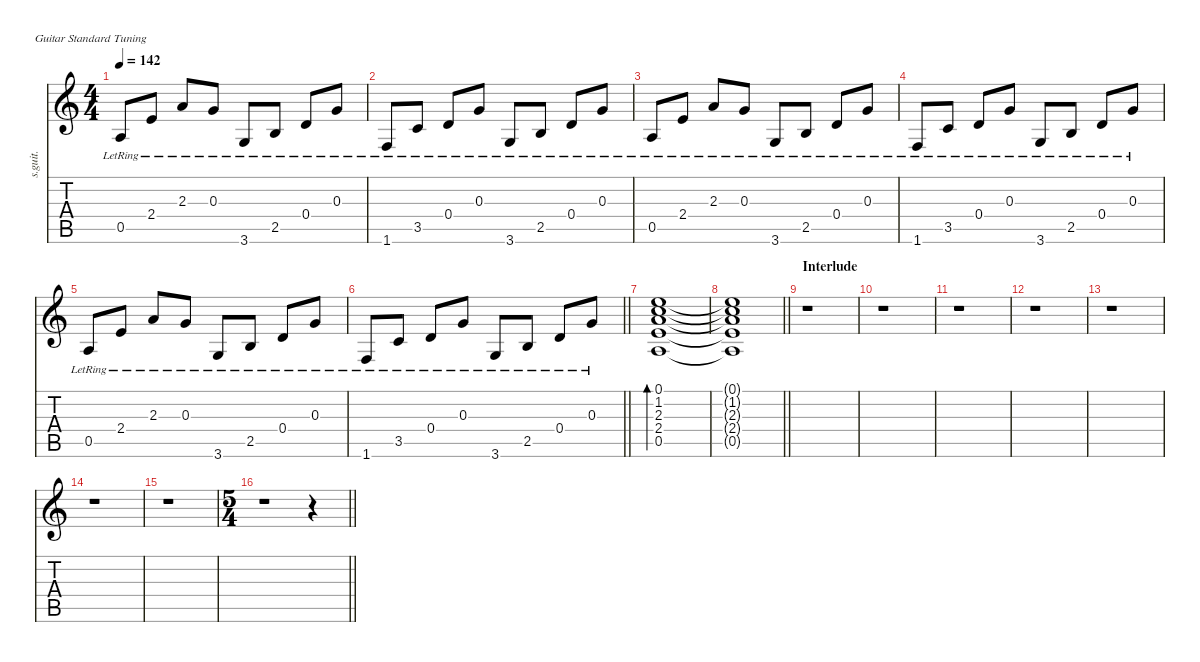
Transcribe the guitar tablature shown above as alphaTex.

\defaultSystemsLayout 4
\hideDynamics
\bracketExtendMode nobrackets
\otherSystemsTrackNameOrientation horizontal
\track ("Guitar 2" "s.guit.") {defaultSystemsLayout 8 instrument acousticguitarsteel}
\staff {score tabs}
\tuning (E4 B3 G3 D3 A2 E2)
\ts (4 4)
\tempo 142
\clef g2
\ks c
0.5{lr}.8{dy f beam Up} 2.4{lr}.8{beam Up} 2.3{lr}.8{beam Up} 0.3{lr}.8{beam Up} 3.6{lr}.8{beam Up} 2.5{lr}.8{beam Up} 0.4{lr}.8{beam Up} 0.3{lr}.8{beam Up} |
1.6{lr}.8{beam Up} 3.5{lr}.8{beam Up} 0.4{lr}.8{beam Up} 0.3{lr}.8{beam Up} 3.6{lr}.8{beam Up} 2.5{lr}.8{beam Up} 0.4{lr}.8{beam Up} 0.3{lr}.8{beam Up} |
0.5{lr}.8{beam Up} 2.4{lr}.8{beam Up} 2.3{lr}.8{beam Up} 0.3{lr}.8{beam Up} 3.6{lr}.8{beam Up} 2.5{lr}.8{beam Up} 0.4{lr}.8{beam Up} 0.3{lr}.8{beam Up} |
1.6{lr}.8{beam Up} 3.5{lr}.8{beam Up} 0.4{lr}.8{beam Up} 0.3{lr}.8{beam Up} 3.6{lr}.8{beam Up} 2.5{lr}.8{beam Up} 0.4{lr}.8{beam Up} 0.3{lr}.8{beam Up} |
0.5{lr}.8{beam Up} 2.4{lr}.8{beam Up} 2.3{lr}.8{beam Up} 0.3{lr}.8{beam Up} 3.6{lr}.8{beam Up} 2.5{lr}.8{beam Up} 0.4{lr}.8{beam Up} 0.3{lr}.8{beam Up} |
\barLineRight lightlight
1.6{lr}.8{beam Up} 3.5{lr}.8{beam Up} 0.4{lr}.8{beam Up} 0.3{lr}.8{beam Up} 3.6{lr}.8{beam Up} 2.5{lr}.8{beam Up} 0.4{lr}.8{beam Up} 0.3{lr}.8{beam Up} |
(0.1 1.2 2.3 2.4 0.5).1{bd 240 beam Up} |
\barLineRight lightlight
(0.1{t} 1.2{t} 2.3{t} 2.4{t} 0.5{t}).1{beam Up} |
\section ("" "Interlude")
r.1{beam Down} |
r.1{beam Down} |
r.1{beam Down} |
r.1{beam Down} |
r.1{beam Down} |
r.1{beam Down} |
r.1{beam Down} |
\ts (5 4)
\beaming (8 6 4)
\barLineRight lightlight
r.1{beam Down} r.4{beam Down}
